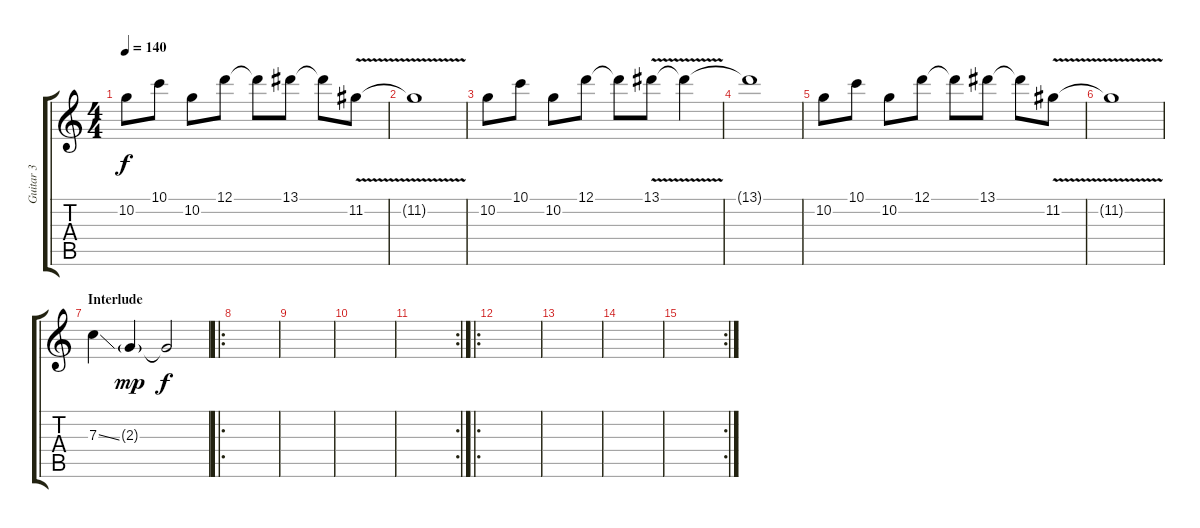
\track ("Guitar 3" "Guitar 3") {instrument distortionguitar}
\staff {score tabs}
\tuning (D4 A3 F3 C3 G2 D2) {hide}
\ts (4 4)
\tempo 140
\clef g2
\ks c
10.2.8{dy f} 10.1.8 10.2.8 12.1.8 12.1{t}.8 13.1.8 13.1{t}.8 11.2{v}.8 |
11.2{t}.1 |
10.2.8 10.1.8 10.2.8 12.1.8 12.1{t}.8 13.1{v}.8 13.1{t}.4 |
13.1{t}.1 |
10.2.8 10.1.8 10.2.8 12.1.8 12.1{t}.8 13.1.8 13.1{t}.8 11.2{v}.8 |
11.2{t}.1 |
\section ("" "Interlude")
7.3{ss}.4 2.3{g}.4{dy mp} 2.3{t}.2{dy f} |
\ro
|
|
|
\rc 2
|
\ro
|
|
|
\rc 2
